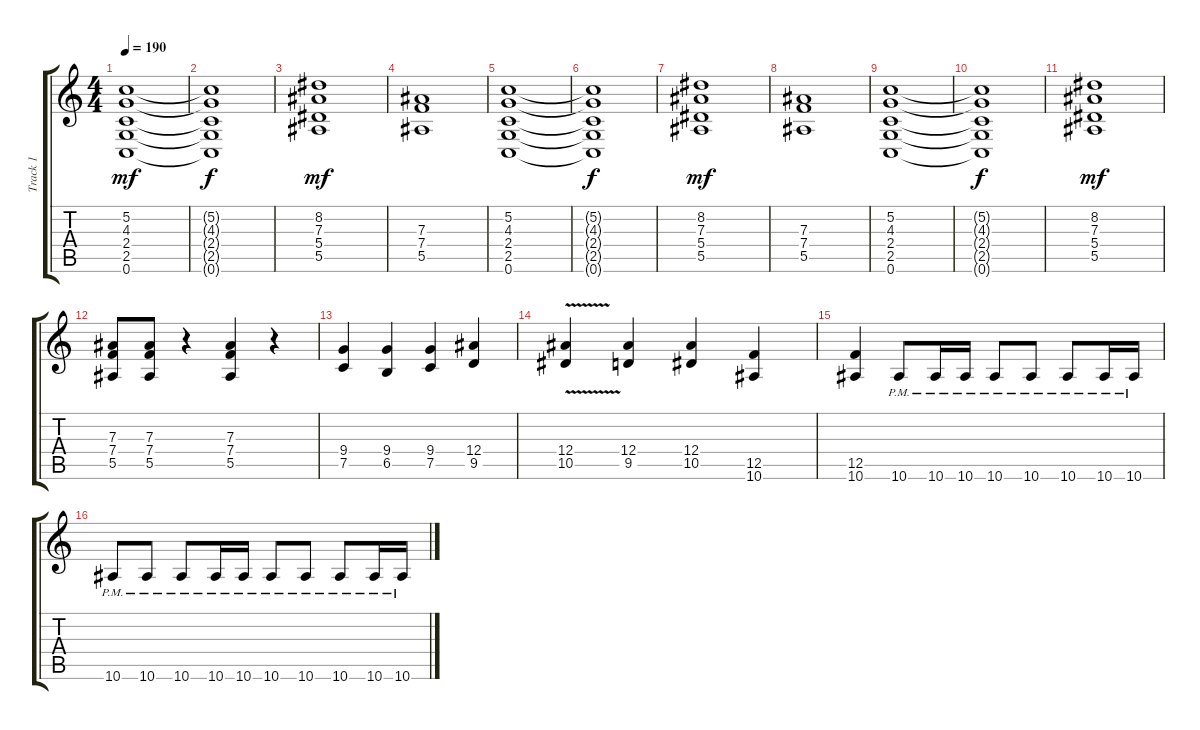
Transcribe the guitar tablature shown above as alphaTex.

\track ("Track 1" "Track 1") {instrument distortionguitar}
\staff {score tabs}
\tuning (C4 G3 Eb3 Bb2 F2 C2) {hide}
\ts (4 4)
\tempo 190
\clef g2
\ks c
(5.2 4.3 2.4 2.5 0.6).1{dy mf} |
(5.2{t} 4.3{t} 2.4{t} 2.5{t} 0.6{t}).1{dy f} |
(8.2 7.3 5.4 5.5).1{dy mf} |
(7.3 7.4 5.5).1 |
(5.2 4.3 2.4 2.5 0.6).1 |
(5.2{t} 4.3{t} 2.4{t} 2.5{t} 0.6{t}).1{dy f} |
(8.2 7.3 5.4 5.5).1{dy mf} |
(7.3 7.4 5.5).1 |
(5.2 4.3 2.4 2.5 0.6).1 |
(5.2{t} 4.3{t} 2.4{t} 2.5{t} 0.6{t}).1{dy f} |
(8.2 7.3 5.4 5.5).1{dy mf} |
(7.3 7.4 5.5).8 (7.3 7.4 5.5).8 r.4 (7.3 7.4 5.5).4 r.4 |
(9.4 7.5).4 (9.4 6.5).4 (9.4 7.5).4 (12.4 9.5).4 |
(12.4{v} 10.5{v}).4 (12.4 9.5).4 (12.4 10.5).4 (12.5 10.6).4 |
(12.5 10.6).4 10.6{pm}.8 10.6{pm}.16 10.6{pm}.16 10.6{pm}.8 10.6{pm}.8 10.6{pm}.8 10.6{pm}.16 10.6{pm}.16 |
10.6{pm}.8 10.6{pm}.8 10.6{pm}.8 10.6{pm}.16 10.6{pm}.16 10.6{pm}.8 10.6{pm}.8 10.6{pm}.8 10.6{pm}.16 10.6{pm}.16
